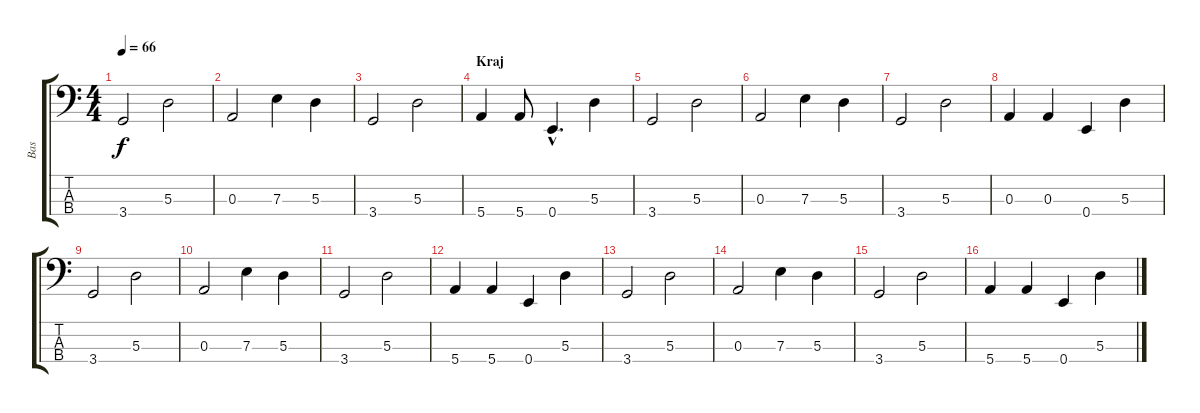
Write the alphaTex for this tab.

\track ("Bas" "Bas") {instrument electricbassfinger}
\staff {score tabs}
\tuning (G2 D2 A1 E1) {hide}
\ts (4 4)
\tempo 66
\clef f4
\ks c
3.4.2{dy f} 5.3.2 |
0.3.2 7.3.4 5.3.4 |
3.4.2 5.3.2 |
\section ("" "Kraj")
5.4.4 5.4.8 0.4{hac}.4{d} 5.3.4 |
3.4.2 5.3.2 |
0.3.2 7.3.4 5.3.4 |
3.4.2 5.3.2 |
0.3.4 0.3.4 0.4.4 5.3.4 |
3.4.2 5.3.2 |
0.3.2 7.3.4 5.3.4 |
3.4.2 5.3.2 |
5.4.4 5.4.4 0.4.4 5.3.4 |
3.4.2 5.3.2 |
0.3.2 7.3.4 5.3.4 |
3.4.2 5.3.2 |
5.4.4 5.4.4 0.4.4 5.3.4
